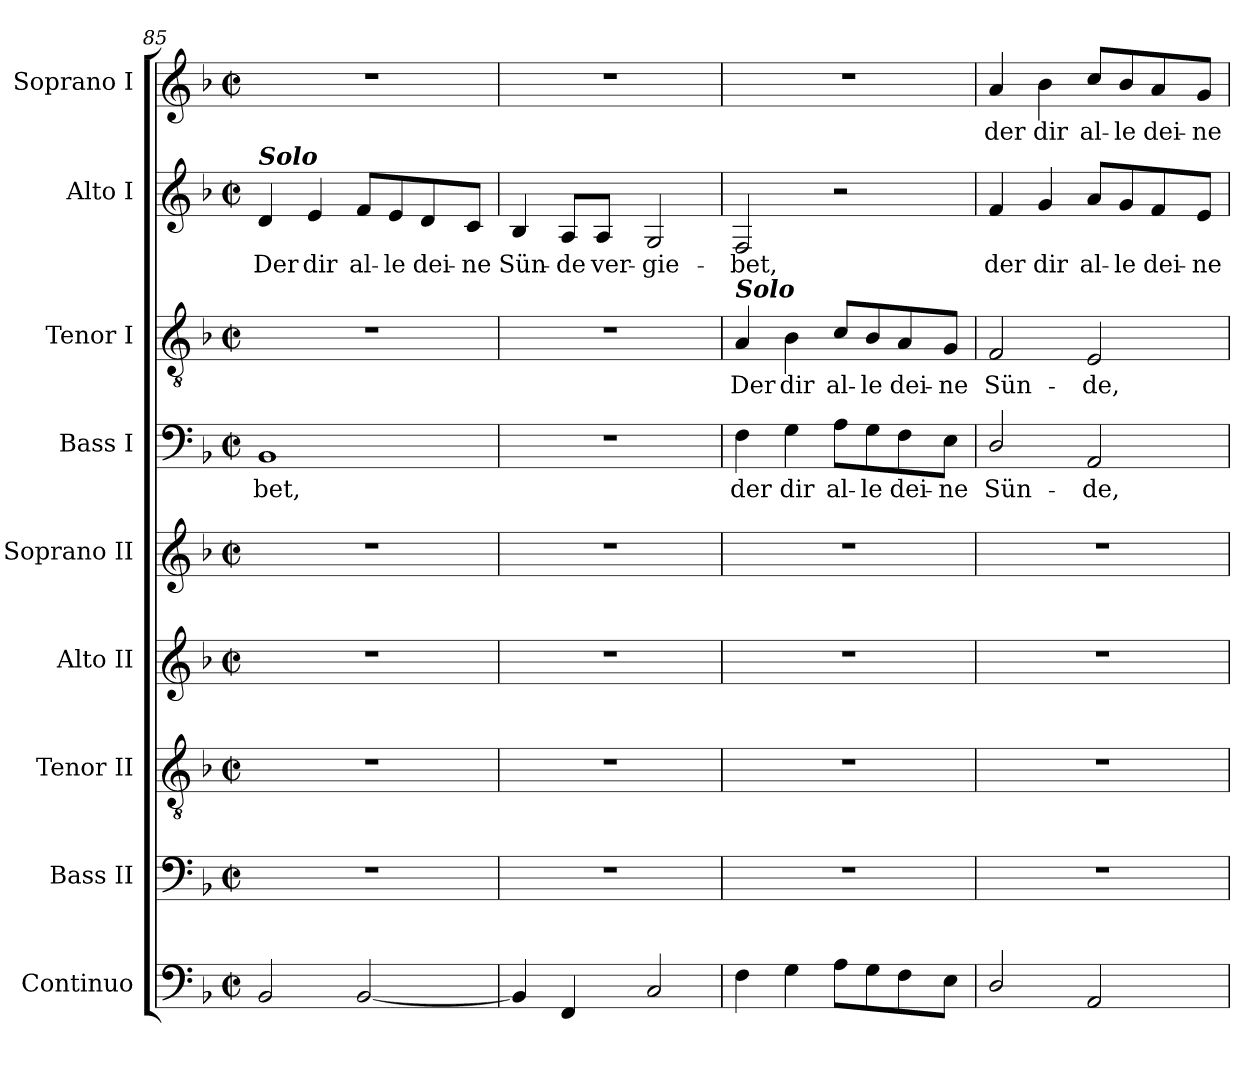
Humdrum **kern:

**kern	**kern	**kern	**kern	**kern	**kern	**text	**kern	**text	**kern	**text	**kern	**text
*part9	*part8	*part7	*part6	*part5	*part4	*part4	*part3	*part3	*part2	*part2	*part1	*part1
*staff9	*staff8	*staff7	*staff6	*staff5	*staff4	*staff4	*staff3	*staff3	*staff2	*staff2	*staff1	*staff1
*I"Continuo	*I"Bass II	*I"Tenor II	*I"Alto II	*I"Soprano II	*I"Bass I	*	*I"Tenor I	*	*I"Alto I	*	*I"Soprano I	*
*I'Continuo	*I'Bass II	*I'Tenor II	*I'Alto II	*I'Soprano II	*I'Bass I	*	*I'Tenor I	*	*I'Alto I	*	*I'Soprano I	*
*clefF4	*clefF4	*clefGv2	*clefG2	*clefG2	*clefF4	*	*clefGv2	*	*clefG2	*	*clefG2	*
*k[b-]	*k[b-]	*k[b-]	*k[b-]	*k[b-]	*k[b-]	*	*k[b-]	*	*k[b-]	*	*k[b-]	*
*F:	*F:	*F:	*F:	*F:	*F:	*	*F:	*	*F:	*	*F:	*
*M2/2	*M2/2	*M2/2	*M2/2	*M2/2	*M2/2	*	*M2/2	*	*M2/2	*	*M2/2	*
*met(c|)	*met(c|)	*met(c|)	*met(c|)	*met(c|)	*met(c|)	*	*met(c|)	*	*met(c|)	*	*met(c|)	*
=85	=85	=85	=85	=85	=85	=85	=85	=85	=85	=85	=85	=85
!	!	!	!	!	!	!	!	!	!LO:TX:a:Bi:t=Solo	!	!	!
!	!	!	!	!	!	!LO:LY:b	!	!	!	!LO:LY:b	!	!
2BB-	1r	1r	1r	1r	1BB-	-bet,	1r	.	4d	Der	1r	.
!	!	!	!	!	!	!	!	!	!	!LO:LY:b	!	!
.	.	.	.	.	.	.	.	.	4e	dir	.	.
!	!	!	!	!	!	!	!	!	!	!LO:LY:b	!	!
[2BB-	.	.	.	.	.	.	.	.	8f/L	al-	.	.
!	!	!	!	!	!	!	!	!	!	!LO:LY:b	!	!
.	.	.	.	.	.	.	.	.	8e/	-le	.	.
!	!	!	!	!	!	!	!	!	!	!LO:LY:b	!	!
.	.	.	.	.	.	.	.	.	8d/	dei-	.	.
!	!	!	!	!	!	!	!	!	!	!LO:LY:b	!	!
.	.	.	.	.	.	.	.	.	8c/J	-ne	.	.
=86	=86	=86	=86	=86	=86	=86	=86	=86	=86	=86	=86	=86
!	!	!	!	!	!	!	!	!	!	!LO:LY:b	!	!
4BB-]	1r	1r	1r	1r	1r	.	1r	.	4B-	Sün-	1r	.
!	!	!	!	!	!	!	!	!	!	!LO:LY:b	!	!
4FF	.	.	.	.	.	.	.	.	8A/L	-de	.	.
!	!	!	!	!	!	!	!	!	!	!LO:LY:b	!	!
.	.	.	.	.	.	.	.	.	8A/J	ver-	.	.
!	!	!	!	!	!	!	!	!	!	!LO:LY:b	!	!
2C	.	.	.	.	.	.	.	.	2G	-gie-	.	.
=87	=87	=87	=87	=87	=87	=87	=87	=87	=87	=87	=87	=87
!	!	!	!	!	!	!	!LO:TX:a:Bi:t=Solo	!	!	!	!	!
!	!	!	!	!	!	!LO:LY:b	!	!LO:LY:b	!	!LO:LY:b	!	!
4F	1r	1r	1r	1r	4F	der	4A	Der	2F	-bet,	1r	.
!	!	!	!	!	!	!LO:LY:b	!	!LO:LY:b	!	!	!	!
4G	.	.	.	.	4G	dir	4B-	dir	.	.	.	.
!	!	!	!	!	!	!LO:LY:b	!	!LO:LY:b	!	!	!	!
8AL	.	.	.	.	8A\L	al-	8c/L	al-	2r	.	.	.
!	!	!	!	!	!	!LO:LY:b	!	!LO:LY:b	!	!	!	!
8G	.	.	.	.	8G\	-le	8B-/	-le	.	.	.	.
!	!	!	!	!	!	!LO:LY:b	!	!LO:LY:b	!	!	!	!
8F	.	.	.	.	8F\	dei-	8A/	dei-	.	.	.	.
!	!	!	!	!	!	!LO:LY:b	!	!LO:LY:b	!	!	!	!
8EJ	.	.	.	.	8E\J	-ne	8G/J	-ne	.	.	.	.
=88	=88	=88	=88	=88	=88	=88	=88	=88	=88	=88	=88	=88
!	!	!	!	!	!	!LO:LY:b	!	!LO:LY:b	!	!LO:LY:b	!	!LO:LY:b
2D/	1r	1r	1r	1r	2D/	Sün-	2F	Sün-	4f	der	4a	der
!	!	!	!	!	!	!	!	!	!	!LO:LY:b	!	!LO:LY:b
.	.	.	.	.	.	.	.	.	4g	dir	4b-	dir
!	!	!	!	!	!	!LO:LY:b	!	!LO:LY:b	!	!LO:LY:b	!	!LO:LY:b
2AA	.	.	.	.	2AA	-de,	2E	-de,	8a/L	al-	8cc/L	al-
!	!	!	!	!	!	!	!	!	!	!LO:LY:b	!	!LO:LY:b
.	.	.	.	.	.	.	.	.	8g/	-le	8b-/	-le
!	!	!	!	!	!	!	!	!	!	!LO:LY:b	!	!LO:LY:b
.	.	.	.	.	.	.	.	.	8f/	dei-	8a/	dei-
!	!	!	!	!	!	!	!	!	!	!LO:LY:b	!	!LO:LY:b
.	.	.	.	.	.	.	.	.	8e/J	-ne	8g/J	-ne
=	=	=	=	=	=	=	=	=	=	=	=	=
*-	*-	*-	*-	*-	*-	*-	*-	*-	*-	*-	*-	*-
